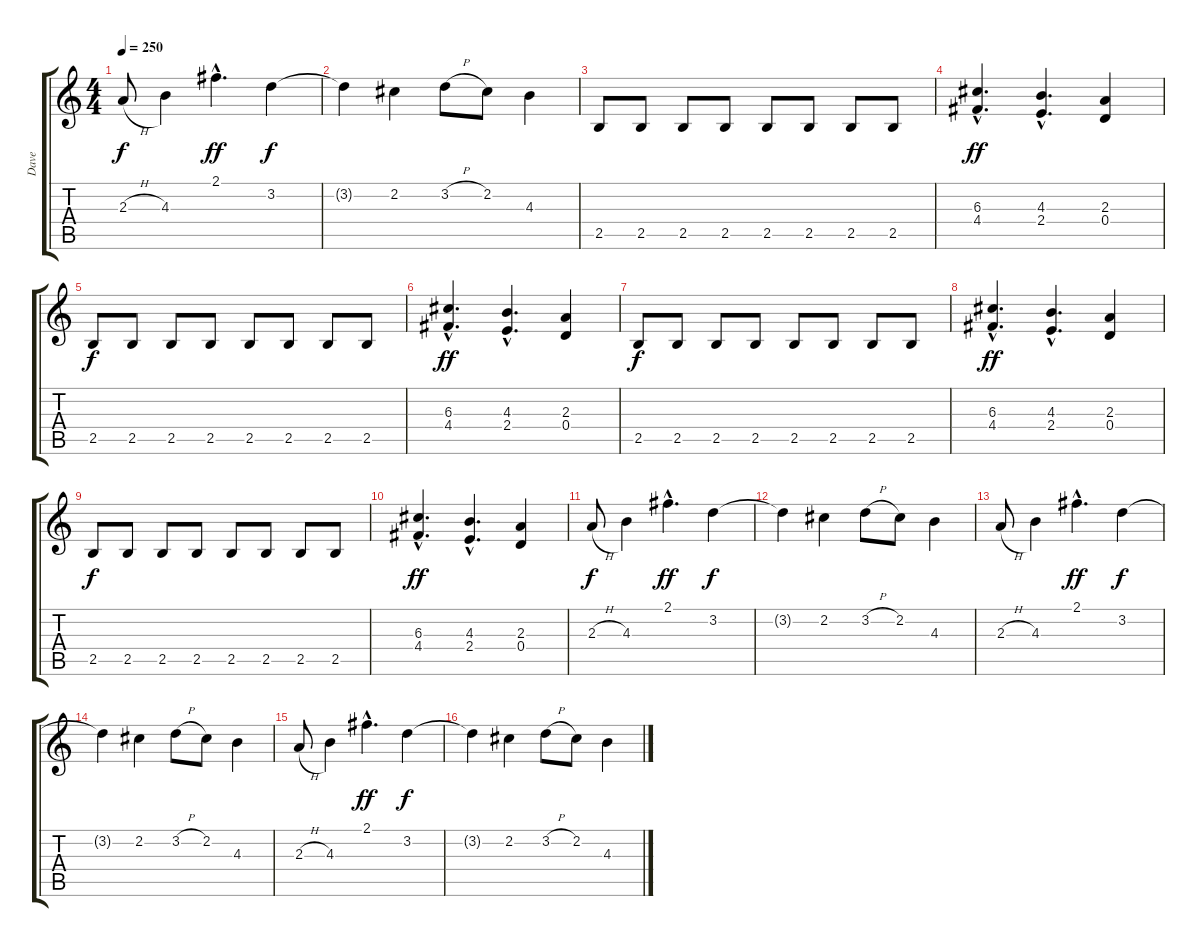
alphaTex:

\track ("Dave" "Dave") {instrument overdrivenguitar}
\staff {score tabs}
\tuning (E4 B3 G3 D3 A2 E2) {hide}
\ts (4 4)
\tempo 250
\clef g2
\ks c
2.3{h}.8{dy f} 4.3.4 2.1{hac}.4{d dy ff} 3.2.4{dy f} |
3.2{t}.4 2.2.4 3.2{h}.8 2.2.8 4.3.4 |
2.5.8 2.5.8 2.5.8 2.5.8 2.5.8 2.5.8 2.5.8 2.5.8 |
(6.3{hac} 4.4{hac}).4{d dy ff} (4.3{hac} 2.4{hac}).4{d} (2.3 0.4).4 |
2.5.8{dy f} 2.5.8 2.5.8 2.5.8 2.5.8 2.5.8 2.5.8 2.5.8 |
(6.3{hac} 4.4{hac}).4{d dy ff} (4.3{hac} 2.4{hac}).4{d} (2.3 0.4).4 |
2.5.8{dy f} 2.5.8 2.5.8 2.5.8 2.5.8 2.5.8 2.5.8 2.5.8 |
(6.3{hac} 4.4{hac}).4{d dy ff} (4.3{hac} 2.4{hac}).4{d} (2.3 0.4).4 |
2.5.8{dy f} 2.5.8 2.5.8 2.5.8 2.5.8 2.5.8 2.5.8 2.5.8 |
(6.3{hac} 4.4{hac}).4{d dy ff} (4.3{hac} 2.4{hac}).4{d} (2.3 0.4).4 |
2.3{h}.8{dy f} 4.3.4 2.1{hac}.4{d dy ff} 3.2.4{dy f} |
3.2{t}.4 2.2.4 3.2{h}.8 2.2.8 4.3.4 |
2.3{h}.8 4.3.4 2.1{hac}.4{d dy ff} 3.2.4{dy f} |
3.2{t}.4 2.2.4 3.2{h}.8 2.2.8 4.3.4 |
2.3{h}.8 4.3.4 2.1{hac}.4{d dy ff} 3.2.4{dy f} |
3.2{t}.4 2.2.4 3.2{h}.8 2.2.8 4.3.4
